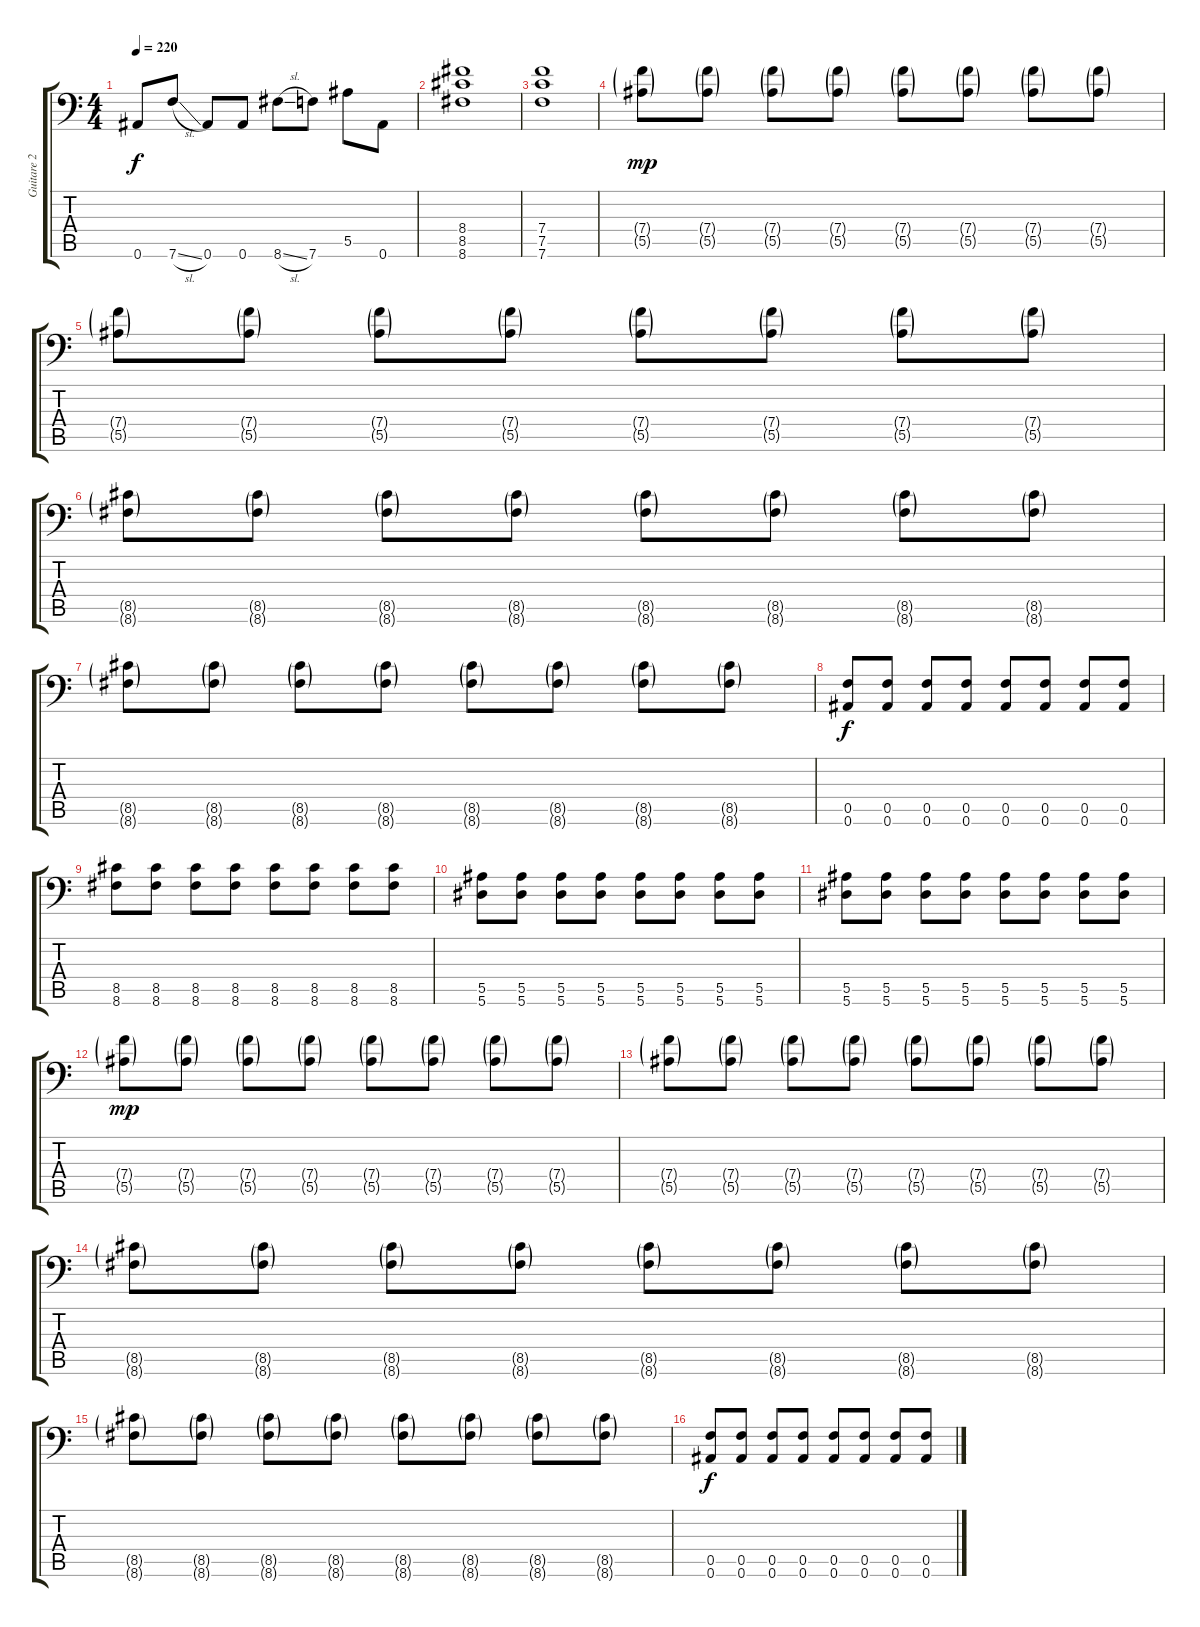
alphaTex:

\track ("Guitare 2" "Guitare 2") {instrument distortionguitar}
\staff {score tabs}
\tuning (C4 G3 Eb3 Bb2 F2 Bb1) {hide}
\ts (4 4)
\tempo 220
\clef f4
\ks c
0.6.8{dy f} 7.6{sl}.8 0.6.8 0.6.8 8.6{sl}.8 7.6.8 5.5.8 0.6.8 |
(8.4 8.5 8.6).1 |
(7.4 7.5 7.6).1 |
(7.4{g} 5.5{g}).8{dy mp} (7.4{g} 5.5{g}).8 (7.4{g} 5.5{g}).8 (7.4{g} 5.5{g}).8 (7.4{g} 5.5{g}).8 (7.4{g} 5.5{g}).8 (7.4{g} 5.5{g}).8 (7.4{g} 5.5{g}).8 |
(7.4{g} 5.5{g}).8 (7.4{g} 5.5{g}).8 (7.4{g} 5.5{g}).8 (7.4{g} 5.5{g}).8 (7.4{g} 5.5{g}).8 (7.4{g} 5.5{g}).8 (7.4{g} 5.5{g}).8 (7.4{g} 5.5{g}).8 |
(8.5{g} 8.6{g}).8 (8.5{g} 8.6{g}).8 (8.5{g} 8.6{g}).8 (8.5{g} 8.6{g}).8 (8.5{g} 8.6{g}).8 (8.5{g} 8.6{g}).8 (8.5{g} 8.6{g}).8 (8.5{g} 8.6{g}).8 |
(8.5{g} 8.6{g}).8 (8.5{g} 8.6{g}).8 (8.5{g} 8.6{g}).8 (8.5{g} 8.6{g}).8 (8.5{g} 8.6{g}).8 (8.5{g} 8.6{g}).8 (8.5{g} 8.6{g}).8 (8.5{g} 8.6{g}).8 |
(0.5 0.6).8{dy f} (0.5 0.6).8 (0.5 0.6).8 (0.5 0.6).8 (0.5 0.6).8 (0.5 0.6).8 (0.5 0.6).8 (0.5 0.6).8 |
(8.5 8.6).8 (8.5 8.6).8 (8.5 8.6).8 (8.5 8.6).8 (8.5 8.6).8 (8.5 8.6).8 (8.5 8.6).8 (8.5 8.6).8 |
(5.5 5.6).8 (5.5 5.6).8 (5.5 5.6).8 (5.5 5.6).8 (5.5 5.6).8 (5.5 5.6).8 (5.5 5.6).8 (5.5 5.6).8 |
(5.5 5.6).8 (5.5 5.6).8 (5.5 5.6).8 (5.5 5.6).8 (5.5 5.6).8 (5.5 5.6).8 (5.5 5.6).8 (5.5 5.6).8 |
(7.4{g} 5.5{g}).8{dy mp} (7.4{g} 5.5{g}).8 (7.4{g} 5.5{g}).8 (7.4{g} 5.5{g}).8 (7.4{g} 5.5{g}).8 (7.4{g} 5.5{g}).8 (7.4{g} 5.5{g}).8 (7.4{g} 5.5{g}).8 |
(7.4{g} 5.5{g}).8 (7.4{g} 5.5{g}).8 (7.4{g} 5.5{g}).8 (7.4{g} 5.5{g}).8 (7.4{g} 5.5{g}).8 (7.4{g} 5.5{g}).8 (7.4{g} 5.5{g}).8 (7.4{g} 5.5{g}).8 |
(8.5{g} 8.6{g}).8 (8.5{g} 8.6{g}).8 (8.5{g} 8.6{g}).8 (8.5{g} 8.6{g}).8 (8.5{g} 8.6{g}).8 (8.5{g} 8.6{g}).8 (8.5{g} 8.6{g}).8 (8.5{g} 8.6{g}).8 |
(8.5{g} 8.6{g}).8 (8.5{g} 8.6{g}).8 (8.5{g} 8.6{g}).8 (8.5{g} 8.6{g}).8 (8.5{g} 8.6{g}).8 (8.5{g} 8.6{g}).8 (8.5{g} 8.6{g}).8 (8.5{g} 8.6{g}).8 |
(0.5 0.6).8{dy f} (0.5 0.6).8 (0.5 0.6).8 (0.5 0.6).8 (0.5 0.6).8 (0.5 0.6).8 (0.5 0.6).8 (0.5 0.6).8
